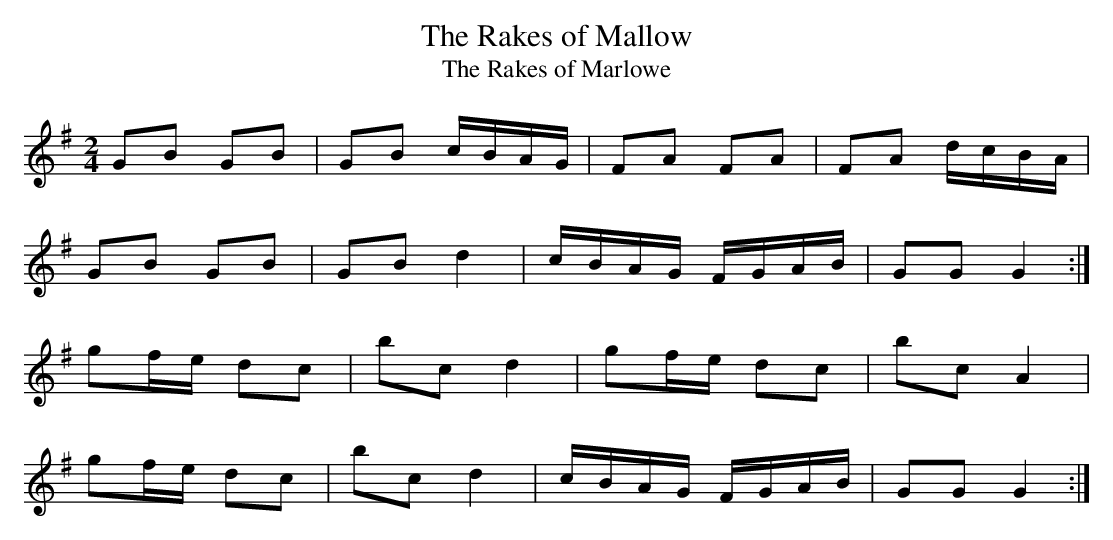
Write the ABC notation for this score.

X:1
T:Rakes of Mallow, The
T:Rakes of Marlowe, The
M:2/4
L:1/8
K:G
GB    GB | GB c/B/A/G/ | FA       FA       | FA d/c/B/A/ |
GB    GB | GB d2       | c/B/A/G/ F/G/A/B/ | GG G2      :|
gf/e/ dc | bc d2       | gf/e/    dc       | bc A2       |
gf/e/ dc | bc d2       | c/B/A/G/ F/G/A/B/ | GG G2      :|
